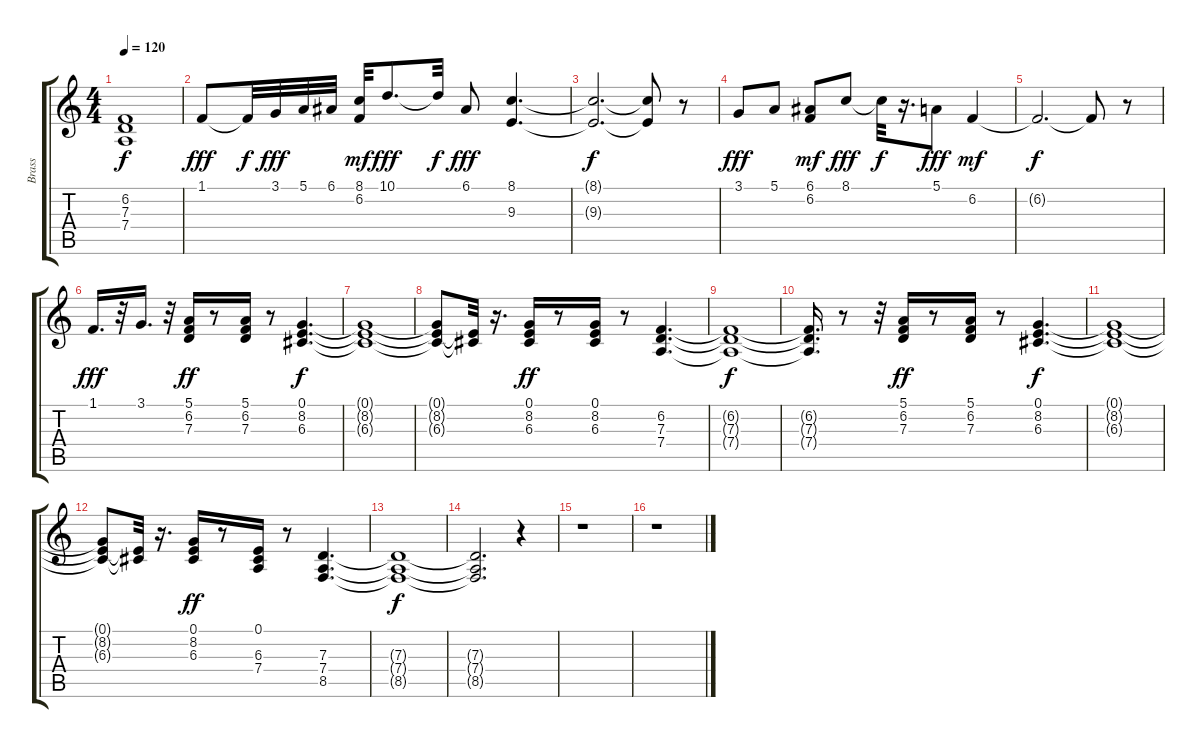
\track ("Brass               " "Brass     ") {instrument synthbrass1}
\staff {score tabs}
\tuning (E4 B3 G3 D3 A2 E2) {hide}
\ts (4 4)
\tempo 120
\clef g2
\ks c
(6.2{t} 7.3{t} 7.4{t}).1{dy f} |
1.1.8{dy fff} 1.1{t}.32{dy f} 3.1.32{dy fff} 5.1.32 6.1.32 (8.1 6.2).32{dy mf} 10.1.8{d dy fff} 10.1{t}.32{dy f} 6.1.8{dy fff} (8.1 9.3).4{d} |
(8.1{t} 9.3{t}).2{d dy f} (8.1{t} 9.3{t}).8 r.8 |
3.1.8{dy fff} 5.1.8 (6.1 6.2).8{dy mf} 8.1.8{dy fff} 8.1{t}.32{dy f} r.16{d} 5.1.8{dy fff} 6.2.4{dy mf} |
6.2{t}.2{d dy f} 6.2{t}.8 r.8 |
1.1.16{d dy fff} r.32 3.1.16{d} r.32 (5.1 6.2 7.3).16{dy ff} r.8 (5.1 6.2 7.3).16 r.8 (0.1 8.2 6.3).4{d dy f} |
(0.1{t} 8.2{t} 6.3{t}).1 |
(0.1{t} 8.2{t} 6.3{t}).8 (0.1{t} 6.3{t}).32 r.16{d} (0.1 8.2 6.3).16{dy ff} r.8 (0.1 8.2 6.3).16 r.8 (6.2 7.3 7.4).4{d} |
(6.2{t} 7.3{t} 7.4{t}).1{dy f} |
(6.2{t} 7.3{t} 7.4{t}).16{d} r.8 r.32 (5.1 6.2 7.3).16{dy ff} r.8 (5.1 6.2 7.3).16 r.8 (0.1 8.2 6.3).4{d dy f} |
(0.1{t} 8.2{t} 6.3{t}).1 |
(0.1{t} 8.2{t} 6.3{t}).8 (0.1{t} 6.3{t}).32 r.16{d} (0.1 8.2 6.3).16{dy ff} r.8 (0.1 6.3 7.4).16 r.8 (7.3 7.4 8.5).4{d} |
(7.3{t} 7.4{t} 8.5{t}).1{dy f} |
(7.3{t} 7.4{t} 8.5{t}).2{d} r.4 |
r.1 |
r.1
